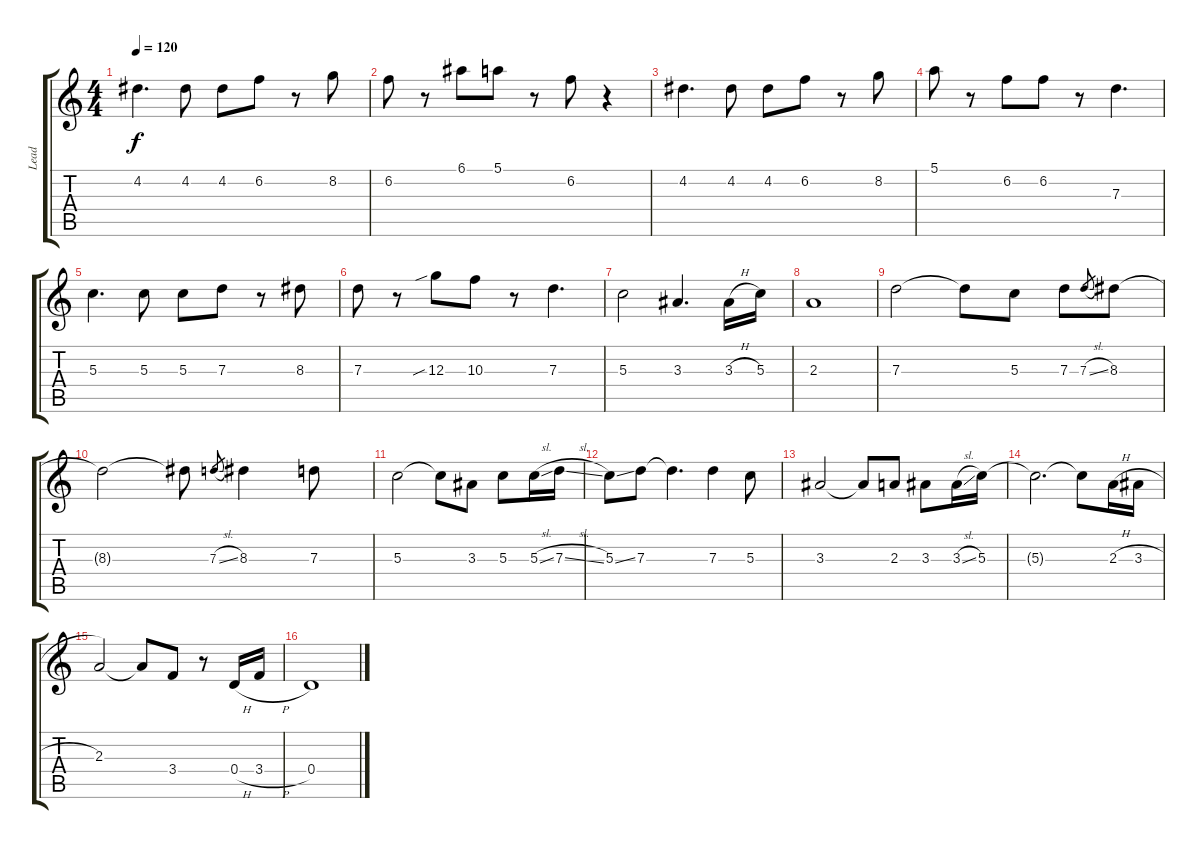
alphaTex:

\track ("Lead" "Lead") {instrument acousticguitarnylon}
\staff {score tabs}
\tuning (E4 B3 G3 D3 A2 E2) {hide}
\ts (4 4)
\tempo 120
\clef g2
\ks c
4.2.4{d dy f} 4.2.8 4.2.8 6.2.8 r.8 8.2.8 |
6.2.8 r.8 6.1.8 5.1.8 r.8 6.2.8 r.4 |
4.2.4{d} 4.2.8 4.2.8 6.2.8 r.8 8.2.8 |
5.1.8 r.8 6.2.8 6.2.8 r.8 7.3.4{d} |
5.3.4{d} 5.3.8 5.3.8 7.3.8 r.8 8.3.8 |
7.3.8 r.8 12.3{sib}.8 10.3.8 r.8 7.3.4{d} |
5.3.2 3.3.4{d} 3.3{h}.16 5.3.16 |
2.3.1 |
7.3.2 7.3{t}.8 5.3.8 7.3.8 7.3{sl}.8{gr} 8.3.8 |
8.3{t}.2 8.3{t}.8 7.3{sl}.8{gr} 8.3.4 7.3.8 |
5.3.2 5.3{t}.8 3.3.8 5.3.8 5.3{sl}.16 7.3{sl}.16 |
5.3{ss}.8 7.3.8 7.3{t}.4{d} 7.3.4 5.3.8 |
3.3.2 3.3{t}.8 2.3.8 3.3.8 3.3{sl}.16 5.3.16 |
5.3{t}.2{d} 5.3{t}.8 2.3{h}.16 3.3{h}.16 |
2.3.2 2.3{t}.8 3.4.8 r.8 0.4{h}.16 3.4{h}.16 |
0.4.1
